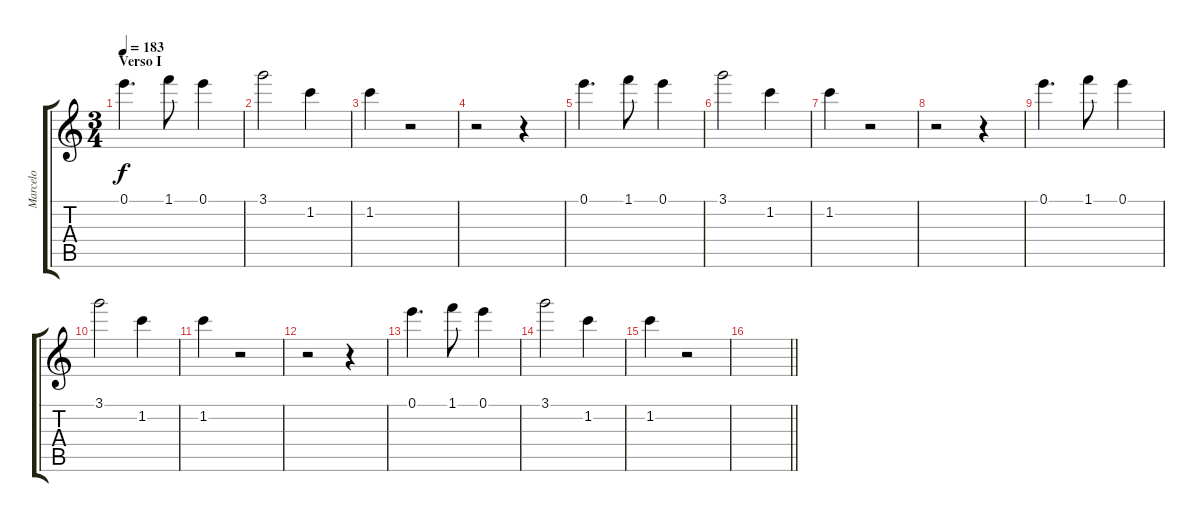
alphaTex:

\track ("Marcelo" "Marcelo") {instrument marimba}
\staff {score tabs}
\tuning (E6 B5 G5 D5 A4 E4) {hide}
\ts (3 4)
\section ("" "Verso I")
\tempo 183
\clef g2
\ks c
0.1.4{d dy f} 1.1.8 0.1.4 |
3.1.2 1.2.4 |
1.2.4 r.2 |
r.2 r.4 |
0.1.4{d} 1.1.8 0.1.4 |
3.1.2 1.2.4 |
1.2.4 r.2 |
r.2 r.4 |
0.1.4{d} 1.1.8 0.1.4 |
3.1.2 1.2.4 |
1.2.4 r.2 |
r.2 r.4 |
0.1.4{d} 1.1.8 0.1.4 |
3.1.2 1.2.4 |
1.2.4 r.2 |
\barLineRight lightlight
